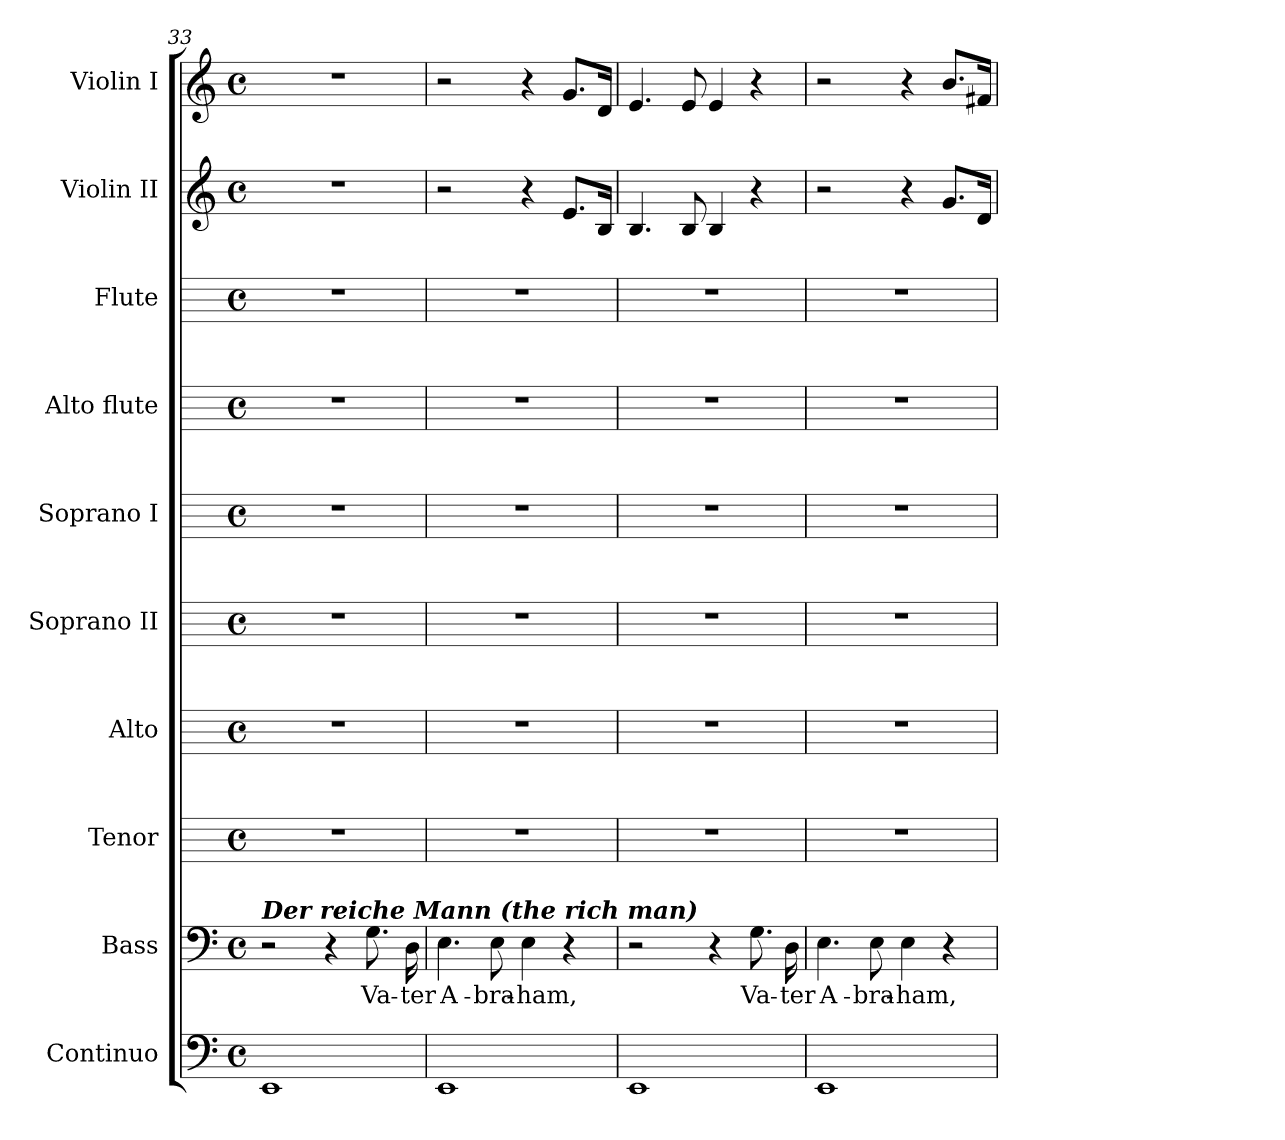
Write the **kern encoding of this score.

**kern	**kern	**text	**kern	**kern	**kern	**kern	**kern	**kern	**kern	**kern
*part10	*part9	*part9	*part8	*part7	*part6	*part5	*part4	*part3	*part2	*part1
*staff10	*staff9	*staff9	*staff8	*staff7	*staff6	*staff5	*staff4	*staff3	*staff2	*staff1
*I"Continuo	*I"Bass	*	*I"Tenor	*I"Alto	*I"Soprano II	*I"Soprano I	*I"Alto flute	*I"Flute	*I"Violin II	*I"Violin I
*I'Continuo	*I'Bass	*	*I'Tenor	*I'Alto	*I'Soprano II	*I'Soprano I	*I'Alto flute	*I'Flute	*I'Violin II	*I'Violin I
!!LO:LB:g=z
*clefF4	*clefF4	*	*	*	*	*	*	*	*clefG2	*clefG2
*k[]	*k[]	*	*	*	*	*	*	*	*k[]	*k[]
*C:	*C:	*	*	*	*	*	*	*	*C:	*C:
*M4/4	*M4/4	*	*M4/4	*M4/4	*M4/4	*M4/4	*M4/4	*M4/4	*M4/4	*M4/4
*met(c)	*met(c)	*	*met(c)	*met(c)	*met(c)	*met(c)	*met(c)	*met(c)	*met(c)	*met(c)
=33	=33	=33	=33	=33	=33	=33	=33	=33	=33	=33
!	!LO:TX:a:Bi:t=Der reiche Mann (the rich man)	!	!	!	!	!	!	!	!	!
1EE	2r	.	1r	1r	1r	1r	1r	1r	1r	1r
.	4r	.	.	.	.	.	.	.	.	.
!	!	!LO:LY:b	!	!	!	!	!	!	!	!
.	8.G	Va-	.	.	.	.	.	.	.	.
!	!	!LO:LY:b	!	!	!	!	!	!	!	!
.	16D	-ter	.	.	.	.	.	.	.	.
=34	=34	=34	=34	=34	=34	=34	=34	=34	=34	=34
!	!	!LO:LY:b	!	!	!	!	!	!	!	!
1EE	4.E	A-	1r	1r	1r	1r	1r	1r	2r	2r
!	!	!LO:LY:b	!	!	!	!	!	!	!	!
.	8E	-bra-	.	.	.	.	.	.	.	.
!	!	!LO:LY:b	!	!	!	!	!	!	!	!
.	4E	-ham,	.	.	.	.	.	.	4r	4r
.	4r	.	.	.	.	.	.	.	8.eL	8.gL
.	.	.	.	.	.	.	.	.	16BJ	16dJ
=35	=35	=35	=35	=35	=35	=35	=35	=35	=35	=35
1EE	2r	.	1r	1r	1r	1r	1r	1r	4.B	4.e
.	.	.	.	.	.	.	.	.	8B	8e
.	4r	.	.	.	.	.	.	.	4B	4e
!	!	!LO:LY:b	!	!	!	!	!	!	!	!
.	8.G	Va-	.	.	.	.	.	.	4r	4r
!	!	!LO:LY:b	!	!	!	!	!	!	!	!
.	16D	-ter	.	.	.	.	.	.	.	.
=36	=36	=36	=36	=36	=36	=36	=36	=36	=36	=36
!	!	!LO:LY:b	!	!	!	!	!	!	!	!
1EE	4.E	A-	1r	1r	1r	1r	1r	1r	2r	2r
!	!	!LO:LY:b	!	!	!	!	!	!	!	!
.	8E	-bra-	.	.	.	.	.	.	.	.
!	!	!LO:LY:b	!	!	!	!	!	!	!	!
.	4E	-ham,	.	.	.	.	.	.	4r	4r
.	4r	.	.	.	.	.	.	.	8.gL	8.bL
.	.	.	.	.	.	.	.	.	16dJ	16f#XJ
=	=	=	=	=	=	=	=	=	=	=
*-	*-	*-	*-	*-	*-	*-	*-	*-	*-	*-
